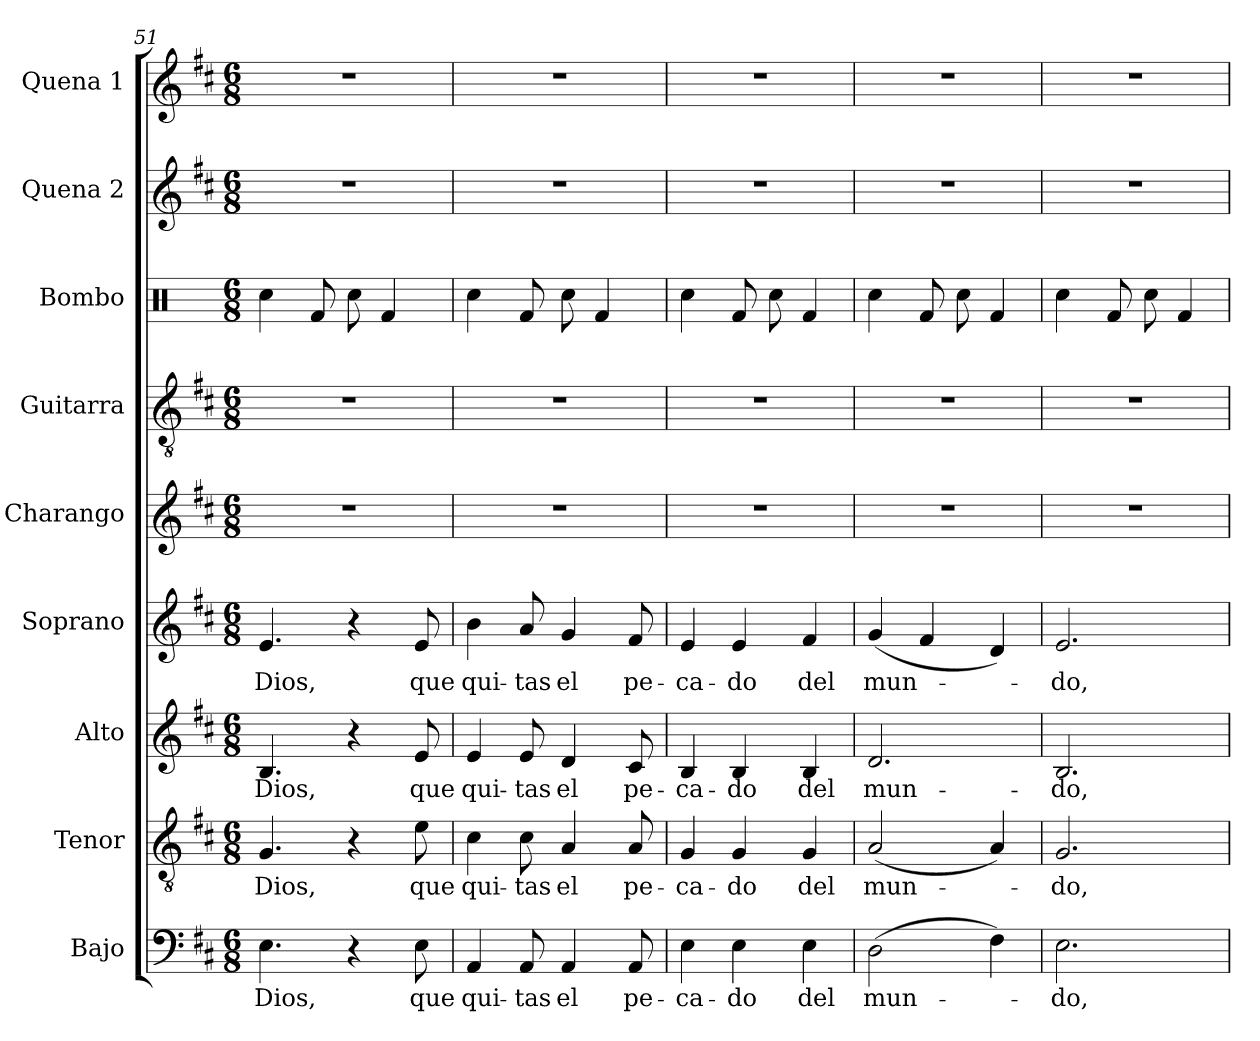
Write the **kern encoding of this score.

**kern	**text	**kern	**text	**kern	**text	**kern	**text	**kern	**kern	**kern	**kern	**kern
*part9	*part9	*part8	*part8	*part7	*part7	*part6	*part6	*part5	*part4	*part3	*part2	*part1
*staff9	*staff9	*staff8	*staff8	*staff7	*staff7	*staff6	*staff6	*staff5	*staff4	*staff3	*staff2	*staff1
*I"Bajo	*	*I"Tenor	*	*I"Alto	*	*I"Soprano	*	*I"Charango	*I"Guitarra	*I"Bombo	*I"Quena 2	*I"Quena 1
*I'B.	*	*I'T.	*	*I'A.	*	*I'S.	*	*I'Ch.	*I'Guit.	*I'Bmb.	*I'Qna. 2	*I'Qna. 1
*clefF4	*	*clefGv2	*	*clefG2	*	*clefG2	*	*clefG2	*clefGv2	*clefX	*clefG2	*clefG2
*k[f#c#]	*	*k[f#c#]	*	*k[f#c#]	*	*k[f#c#]	*	*k[f#c#]	*k[f#c#]	*k[]	*k[f#c#]	*k[f#c#]
*M6/8	*	*M6/8	*	*M6/8	*	*M6/8	*	*M6/8	*M6/8	*M6/8	*M6/8	*M6/8
=51	=51	=51	=51	=51	=51	=51	=51	=51	=51	=51	=51	=51
4.E\	Dios,	4.G/	Dios,	4.B/	Dios,	4.e/	Dios,	2.r	2.r	4Rcc\	2.r	2.r
.	.	.	.	.	.	.	.	.	.	8Rf/	.	.
4r	.	4r	.	4r	.	4r	.	.	.	8Rcc\	.	.
.	.	.	.	.	.	.	.	.	.	4Rf/	.	.
8E\	que	8e\	que	8e/	que	8e/	que	.	.	.	.	.
=52	=52	=52	=52	=52	=52	=52	=52	=52	=52	=52	=52	=52
4AA/	qui-	4c#\	qui-	4e/	qui-	4b\	qui-	2.r	2.r	4Rcc\	2.r	2.r
8AA/	-tas	8c#\	-tas	8e/	-tas	8a/	-tas	.	.	8Rf/	.	.
4AA/	el	4A/	el	4d/	el	4g/	el	.	.	8Rcc\	.	.
.	.	.	.	.	.	.	.	.	.	4Rf/	.	.
8AA/	pe-	8A/	pe-	8c#/	pe-	8f#/	pe-	.	.	.	.	.
=53	=53	=53	=53	=53	=53	=53	=53	=53	=53	=53	=53	=53
4E\	-ca-	4G/	-ca-	4B/	-ca-	4e/	-ca-	2.r	2.r	4Rcc\	2.r	2.r
4E\	-do	4G/	-do	4B/	-do	4e/	-do	.	.	8Rf/	.	.
.	.	.	.	.	.	.	.	.	.	8Rcc\	.	.
4E\	del	4G/	del	4B/	del	4f#/	del	.	.	4Rf/	.	.
=54	=54	=54	=54	=54	=54	=54	=54	=54	=54	=54	=54	=54
(2D\	mun-	(2A/	mun-	2.d/	mun-	(4g/	mun-	2.r	2.r	4Rcc\	2.r	2.r
.	.	.	.	.	.	4f#/	.	.	.	8Rf/	.	.
.	.	.	.	.	.	.	.	.	.	8Rcc\	.	.
4F#\)	.	4A/)	.	.	.	4d/)	.	.	.	4Rf/	.	.
=55	=55	=55	=55	=55	=55	=55	=55	=55	=55	=55	=55	=55
2.E\	-do,	2.G/	-do,	2.B/	-do,	2.e/	-do,	2.r	2.r	4Rcc\	2.r	2.r
.	.	.	.	.	.	.	.	.	.	8Rf/	.	.
.	.	.	.	.	.	.	.	.	.	8Rcc\	.	.
.	.	.	.	.	.	.	.	.	.	4Rf/	.	.
=	=	=	=	=	=	=	=	=	=	=	=	=
*-	*-	*-	*-	*-	*-	*-	*-	*-	*-	*-	*-	*-
